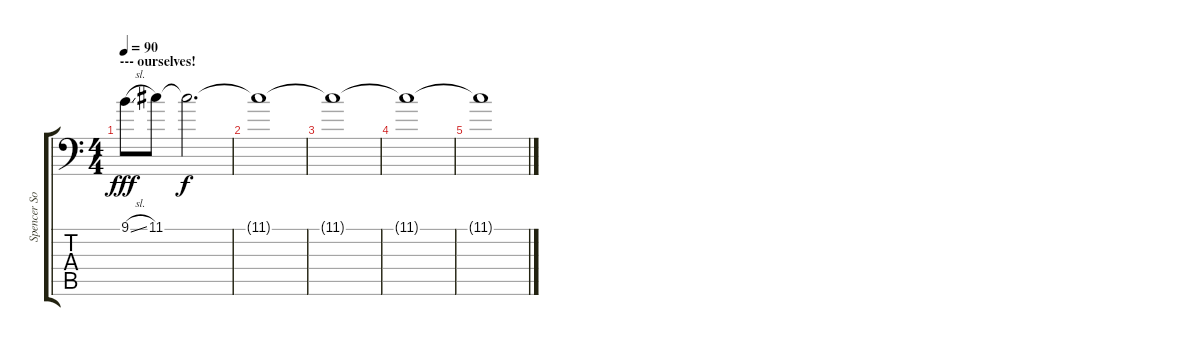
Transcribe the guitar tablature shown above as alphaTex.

\track ("Spencer Sotelo - Vocals" "Spencer So") {instrument flute}
\staff {score tabs}
\tuning (D4 A3 F3 C3 G2 A1) {hide}
\ts (4 4)
\section ("" "--- ourselves!")
\tempo 90
\clef f4
\ks c
9.1{sl}.8{dy fff} 11.1.8 11.1{t}.2{d dy f} |
11.1{t}.1 |
11.1{t}.1 |
11.1{t}.1{volume 0} |
11.1{t}.1
